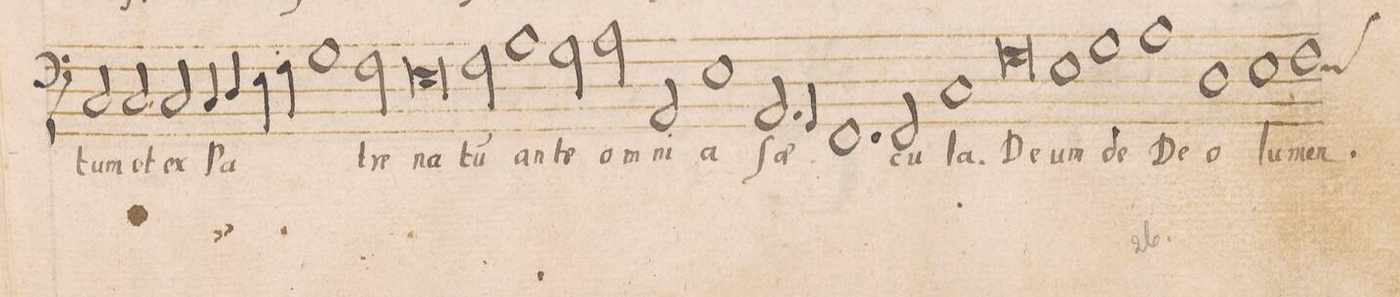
**kern	**text
*I"BASVS	*
*clefF4	*
*k[]	*
*met(C|)	*
*M2/1	*
2C/	-tum
2C/	et
=33-	=33-
2C/	ex
4C/	Pa-
4D/	.
4E\	.
4F\	.
1G\	.
=34-	=34-
2F\	-tre
0E\	na-
=35-	=35-
2F\	-tu(m)
1A\	an-
=36-	=36-
2G\	-te
2A\	om-
2AA/	-ni-
=37-	=37-
1E\	-a
2.AA/	ſae-
4GG/	.
=38-	=38-
1.FF/	.
2FF/	-cu-
=39-	=39-
1C/	-la.
0F\	De-
=40-	=40-
1E\	-um
=41-	=41-
1G\	de
1A\	De-
=42-	=42-
1D\	-o
1E\	lu-
=43-	=43-
*custos:E	*
1F\	-men.
*-	*-
